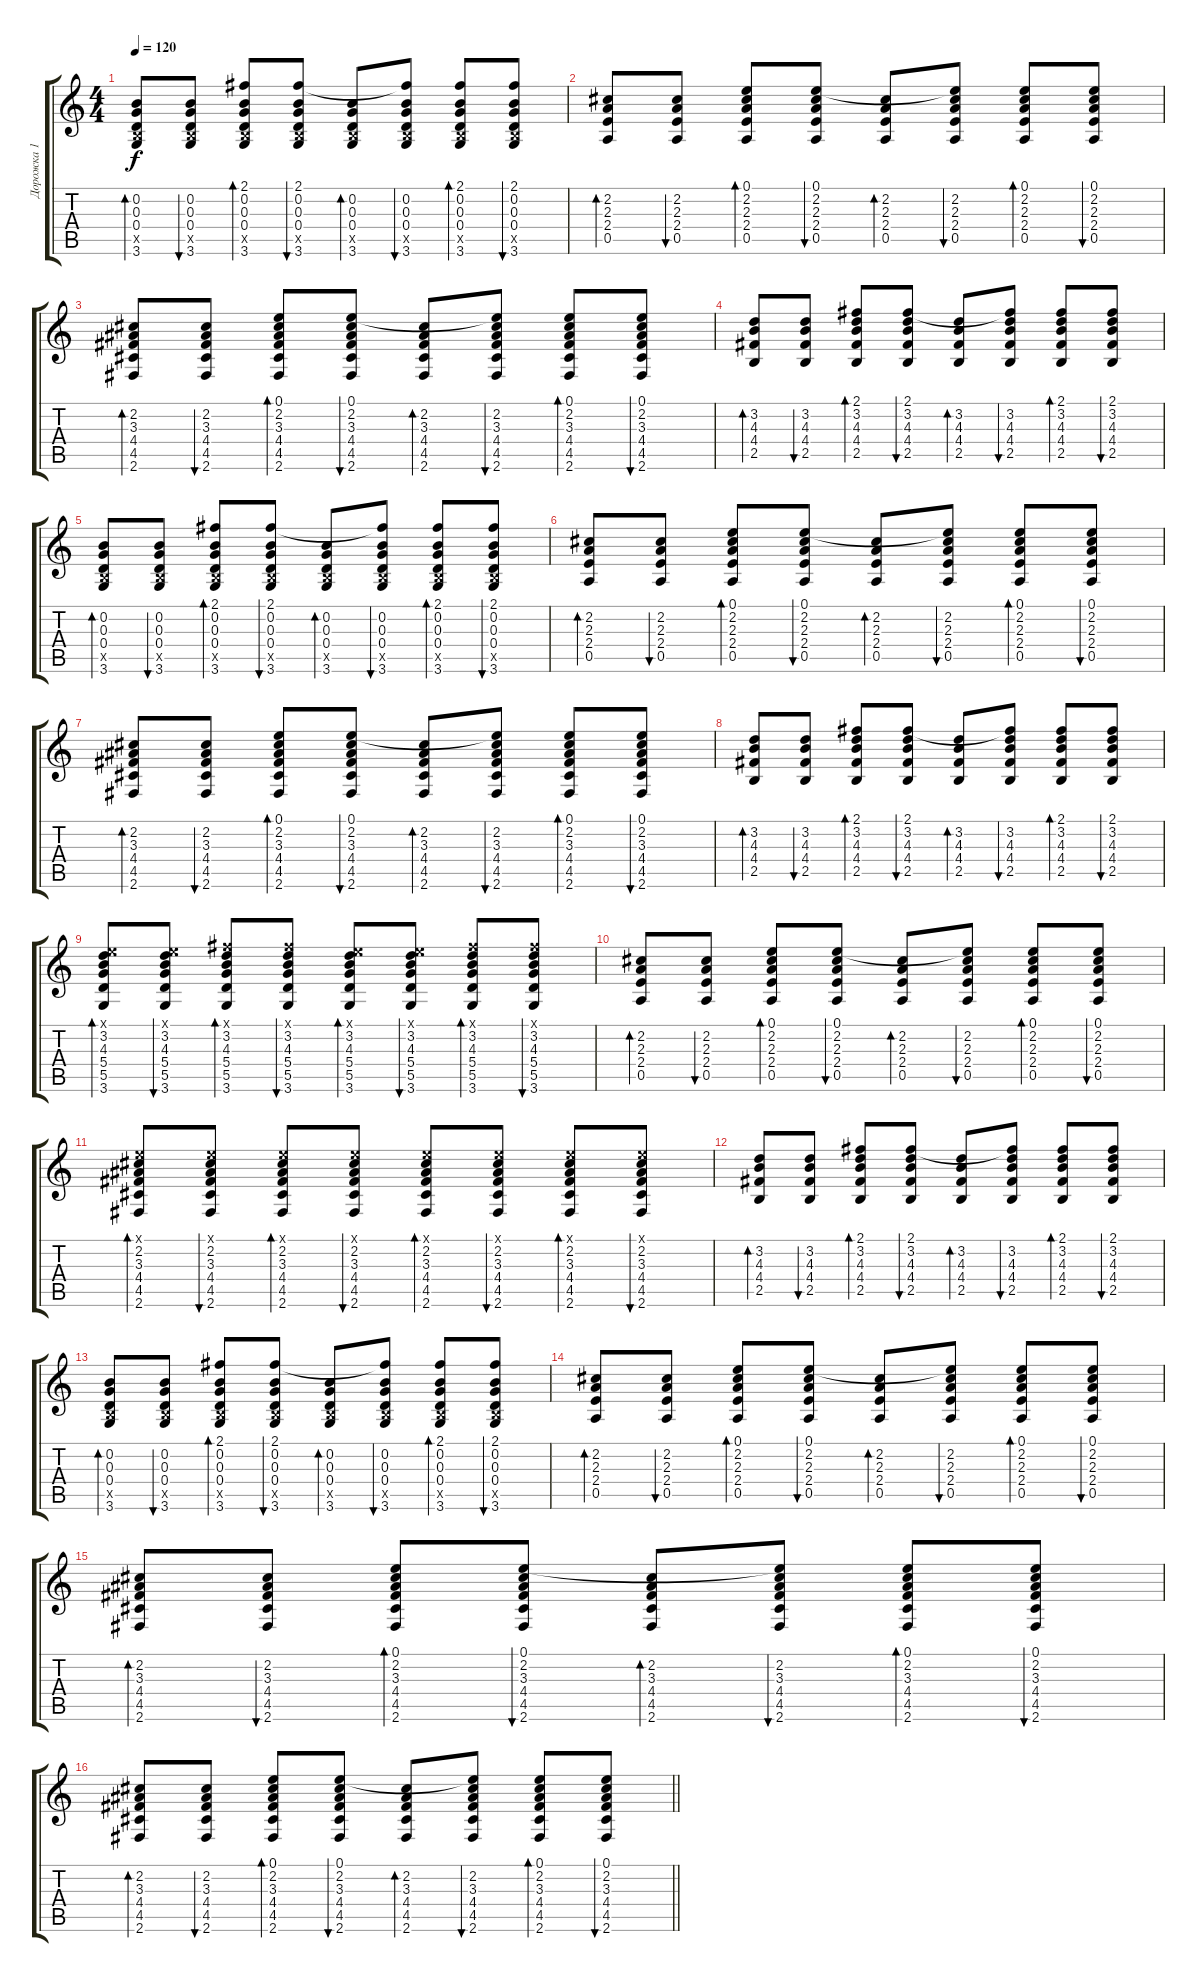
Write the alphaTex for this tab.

\track ("Дорожка 1" "Дорожка 1") {instrument acousticguitarsteel}
\staff {score tabs}
\tuning (E4 B3 G3 D3 A2 E2) {hide}
\ts (4 4)
\tempo 120
\clef g2
\ks c
(0.2 0.3 0.4 2.5{x} 3.6).8{bd 60 dy f} (0.2 0.3 0.4 2.5{x} 3.6).8{bu 60} (2.1 0.2 0.3 0.4 2.5{x} 3.6).8{bd 60} (2.1 0.2 0.3 0.4 2.5{x} 3.6).8{bu 60} (0.2 0.3 0.4 2.5{x} 3.6).8{bd 60} (2.1{t} 0.2 0.3 0.4 2.5{x} 3.6).8{bu 60} (2.1 0.2 0.3 0.4 2.5{x} 3.6).8{bd 60} (2.1 0.2 0.3 0.4 2.5{x} 3.6).8{bu 60} |
(2.2 2.3 2.4 0.5).8{bd 60} (2.2 2.3 2.4 0.5).8{bu 60} (0.1 2.2 2.3 2.4 0.5).8{bd 60} (0.1 2.2 2.3 2.4 0.5).8{bu 60} (2.2 2.3 2.4 0.5).8{bd 60} (0.1{t} 2.2 2.3 2.4 0.5).8{bu 60} (0.1 2.2 2.3 2.4 0.5).8{bd 60} (0.1 2.2 2.3 2.4 0.5).8{bu 60} |
(2.2 3.3 4.4 4.5 2.6).8{bd 60} (2.2 3.3 4.4 4.5 2.6).8{bu 60} (0.1 2.2 3.3 4.4 4.5 2.6).8{bd 60} (0.1 2.2 3.3 4.4 4.5 2.6).8{bu 60} (2.2 3.3 4.4 4.5 2.6).8{bd 60} (0.1{t} 2.2 3.3 4.4 4.5 2.6).8{bu 60} (0.1 2.2 3.3 4.4 4.5 2.6).8{bd 60} (0.1 2.2 3.3 4.4 4.5 2.6).8{bu 60} |
(3.2 4.3 4.4 2.5).8{bd 60} (3.2 4.3 4.4 2.5).8{bu 60} (2.1 3.2 4.3 4.4 2.5).8{bd 60} (2.1 3.2 4.3 4.4 2.5).8{bu 60} (3.2 4.3 4.4 2.5).8{bd 60} (2.1{t} 3.2 4.3 4.4 2.5).8{bu 60} (2.1 3.2 4.3 4.4 2.5).8{bd 60} (2.1 3.2 4.3 4.4 2.5).8{bu 60} |
(0.2 0.3 0.4 2.5{x} 3.6).8{bd 60} (0.2 0.3 0.4 2.5{x} 3.6).8{bu 60} (2.1 0.2 0.3 0.4 2.5{x} 3.6).8{bd 60} (2.1 0.2 0.3 0.4 2.5{x} 3.6).8{bu 60} (0.2 0.3 0.4 2.5{x} 3.6).8{bd 60} (2.1{t} 0.2 0.3 0.4 2.5{x} 3.6).8{bu 60} (2.1 0.2 0.3 0.4 2.5{x} 3.6).8{bd 60} (2.1 0.2 0.3 0.4 2.5{x} 3.6).8{bu 60} |
(2.2 2.3 2.4 0.5).8{bd 60} (2.2 2.3 2.4 0.5).8{bu 60} (0.1 2.2 2.3 2.4 0.5).8{bd 60} (0.1 2.2 2.3 2.4 0.5).8{bu 60} (2.2 2.3 2.4 0.5).8{bd 60} (0.1{t} 2.2 2.3 2.4 0.5).8{bu 60} (0.1 2.2 2.3 2.4 0.5).8{bd 60} (0.1 2.2 2.3 2.4 0.5).8{bu 60} |
(2.2 3.3 4.4 4.5 2.6).8{bd 60} (2.2 3.3 4.4 4.5 2.6).8{bu 60} (0.1 2.2 3.3 4.4 4.5 2.6).8{bd 60} (0.1 2.2 3.3 4.4 4.5 2.6).8{bu 60} (2.2 3.3 4.4 4.5 2.6).8{bd 60} (0.1{t} 2.2 3.3 4.4 4.5 2.6).8{bu 60} (0.1 2.2 3.3 4.4 4.5 2.6).8{bd 60} (0.1 2.2 3.3 4.4 4.5 2.6).8{bu 60} |
(3.2 4.3 4.4 2.5).8{bd 60} (3.2 4.3 4.4 2.5).8{bu 60} (2.1 3.2 4.3 4.4 2.5).8{bd 60} (2.1 3.2 4.3 4.4 2.5).8{bu 60} (3.2 4.3 4.4 2.5).8{bd 60} (2.1{t} 3.2 4.3 4.4 2.5).8{bu 60} (2.1 3.2 4.3 4.4 2.5).8{bd 60} (2.1 3.2 4.3 4.4 2.5).8{bu 60} |
(0.1{x} 3.2 4.3 5.4 5.5 3.6).8{bd 60} (0.1{x} 3.2 4.3 5.4 5.5 3.6).8{bu 60} (2.1{x} 3.2 4.3 5.4 5.5 3.6).8{bd 60} (2.1{x} 3.2 4.3 5.4 5.5 3.6).8{bu 60} (0.1{x} 3.2 4.3 5.4 5.5 3.6).8{bd 60} (0.1{x} 3.2 4.3 5.4 5.5 3.6).8{bu 60} (2.1{x} 3.2 4.3 5.4 5.5 3.6).8{bd 60} (2.1{x} 3.2 4.3 5.4 5.5 3.6).8{bu 60} |
(2.2 2.3 2.4 0.5).8{bd 60} (2.2 2.3 2.4 0.5).8{bu 60} (0.1 2.2 2.3 2.4 0.5).8{bd 60} (0.1 2.2 2.3 2.4 0.5).8{bu 60} (2.2 2.3 2.4 0.5).8{bd 60} (0.1{t} 2.2 2.3 2.4 0.5).8{bu 60} (0.1 2.2 2.3 2.4 0.5).8{bd 60} (0.1 2.2 2.3 2.4 0.5).8{bu 60} |
(0.1{x} 2.2 3.3 4.4 4.5 2.6).8{bd 60} (0.1{x} 2.2 3.3 4.4 4.5 2.6).8{bu 60} (0.1{x} 2.2 3.3 4.4 4.5 2.6).8{bd 60} (0.1{x} 2.2 3.3 4.4 4.5 2.6).8{bu 60} (0.1{x} 2.2 3.3 4.4 4.5 2.6).8{bd 60} (0.1{x} 2.2 3.3 4.4 4.5 2.6).8{bu 60} (0.1{x} 2.2 3.3 4.4 4.5 2.6).8{bd 60} (0.1{x} 2.2 3.3 4.4 4.5 2.6).8{bu 60} |
(3.2 4.3 4.4 2.5).8{bd 60} (3.2 4.3 4.4 2.5).8{bu 60} (2.1 3.2 4.3 4.4 2.5).8{bd 60} (2.1 3.2 4.3 4.4 2.5).8{bu 60} (3.2 4.3 4.4 2.5).8{bd 60} (2.1{t} 3.2 4.3 4.4 2.5).8{bu 60} (2.1 3.2 4.3 4.4 2.5).8{bd 60} (2.1 3.2 4.3 4.4 2.5).8{bu 60} |
(0.2 0.3 0.4 2.5{x} 3.6).8{bd 60} (0.2 0.3 0.4 2.5{x} 3.6).8{bu 60} (2.1 0.2 0.3 0.4 2.5{x} 3.6).8{bd 60} (2.1 0.2 0.3 0.4 2.5{x} 3.6).8{bu 60} (0.2 0.3 0.4 2.5{x} 3.6).8{bd 60} (2.1{t} 0.2 0.3 0.4 2.5{x} 3.6).8{bu 60} (2.1 0.2 0.3 0.4 2.5{x} 3.6).8{bd 60} (2.1 0.2 0.3 0.4 2.5{x} 3.6).8{bu 60} |
(2.2 2.3 2.4 0.5).8{bd 60} (2.2 2.3 2.4 0.5).8{bu 60} (0.1 2.2 2.3 2.4 0.5).8{bd 60} (0.1 2.2 2.3 2.4 0.5).8{bu 60} (2.2 2.3 2.4 0.5).8{bd 60} (0.1{t} 2.2 2.3 2.4 0.5).8{bu 60} (0.1 2.2 2.3 2.4 0.5).8{bd 60} (0.1 2.2 2.3 2.4 0.5).8{bu 60} |
(2.2 3.3 4.4 4.5 2.6).8{bd 60} (2.2 3.3 4.4 4.5 2.6).8{bu 60} (0.1 2.2 3.3 4.4 4.5 2.6).8{bd 60} (0.1 2.2 3.3 4.4 4.5 2.6).8{bu 60} (2.2 3.3 4.4 4.5 2.6).8{bd 60} (0.1{t} 2.2 3.3 4.4 4.5 2.6).8{bu 60} (0.1 2.2 3.3 4.4 4.5 2.6).8{bd 60} (0.1 2.2 3.3 4.4 4.5 2.6).8{bu 60} |
\barLineRight lightlight
(2.2 3.3 4.4 4.5 2.6).8{bd 60} (2.2 3.3 4.4 4.5 2.6).8{bu 60} (0.1 2.2 3.3 4.4 4.5 2.6).8{bd 60} (0.1 2.2 3.3 4.4 4.5 2.6).8{bu 60} (2.2 3.3 4.4 4.5 2.6).8{bd 60} (0.1{t} 2.2 3.3 4.4 4.5 2.6).8{bu 60} (0.1 2.2 3.3 4.4 4.5 2.6).8{bd 60} (0.1 2.2 3.3 4.4 4.5 2.6).8{bu 60}
